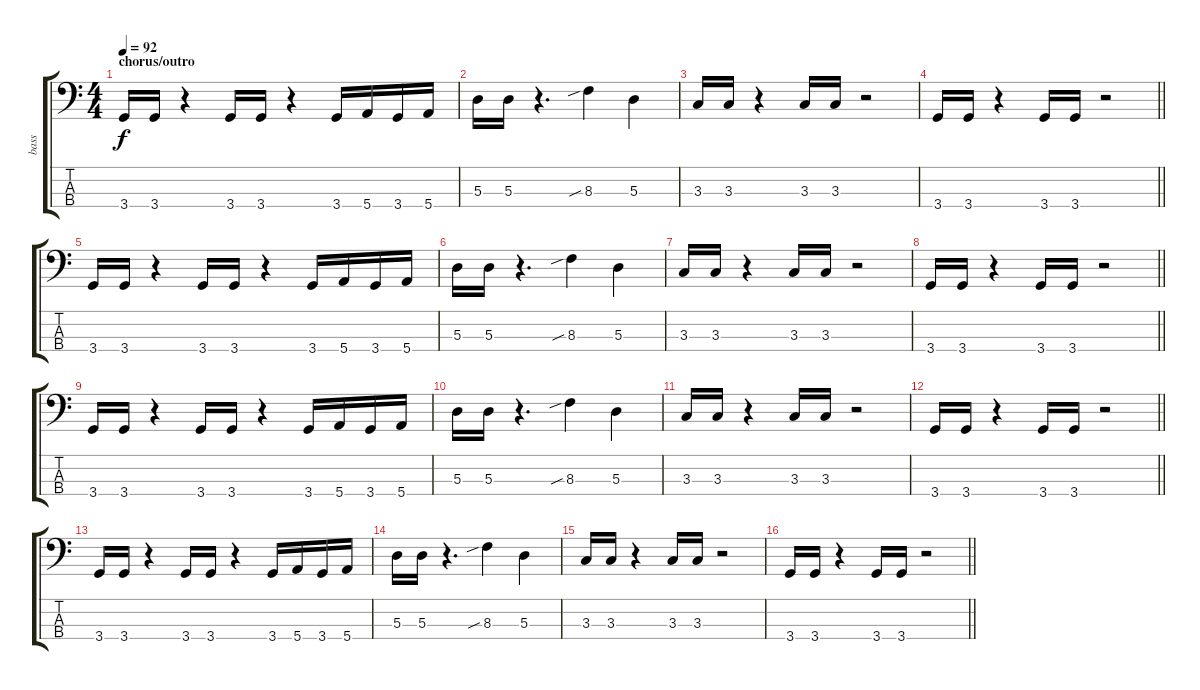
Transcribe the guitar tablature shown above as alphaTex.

\track ("bass" "bass") {instrument electricbassfinger}
\staff {score tabs}
\tuning (G2 D2 A1 E1) {hide}
\ts (4 4)
\section ("" "chorus/outro")
\tempo 92
\clef f4
\ks c
3.4.16{dy f} 3.4.16 r.4 3.4.16 3.4.16 r.4 3.4.16 5.4.16 3.4.16 5.4.16 |
5.3.16 5.3.16 r.4{d} 8.3{sib}.4 5.3.4 |
3.3.16 3.3.16 r.4 3.3.16 3.3.16 r.2 |
\barLineRight lightlight
3.4.16 3.4.16 r.4 3.4.16 3.4.16 r.2 |
3.4.16 3.4.16 r.4 3.4.16 3.4.16 r.4 3.4.16 5.4.16 3.4.16 5.4.16 |
5.3.16 5.3.16 r.4{d} 8.3{sib}.4 5.3.4 |
3.3.16 3.3.16 r.4 3.3.16 3.3.16 r.2 |
\barLineRight lightlight
3.4.16 3.4.16 r.4 3.4.16 3.4.16 r.2 |
3.4.16 3.4.16 r.4 3.4.16 3.4.16 r.4 3.4.16 5.4.16 3.4.16 5.4.16 |
5.3.16 5.3.16 r.4{d} 8.3{sib}.4 5.3.4 |
3.3.16 3.3.16 r.4 3.3.16 3.3.16 r.2 |
\barLineRight lightlight
3.4.16 3.4.16 r.4 3.4.16 3.4.16 r.2 |
3.4.16{volume 4} 3.4.16 r.4 3.4.16 3.4.16 r.4 3.4.16 5.4.16 3.4.16 5.4.16 |
5.3.16 5.3.16 r.4{d} 8.3{sib}.4 5.3.4 |
3.3.16 3.3.16 r.4 3.3.16 3.3.16 r.2 |
\barLineRight lightlight
3.4.16 3.4.16 r.4 3.4.16 3.4.16 r.2
